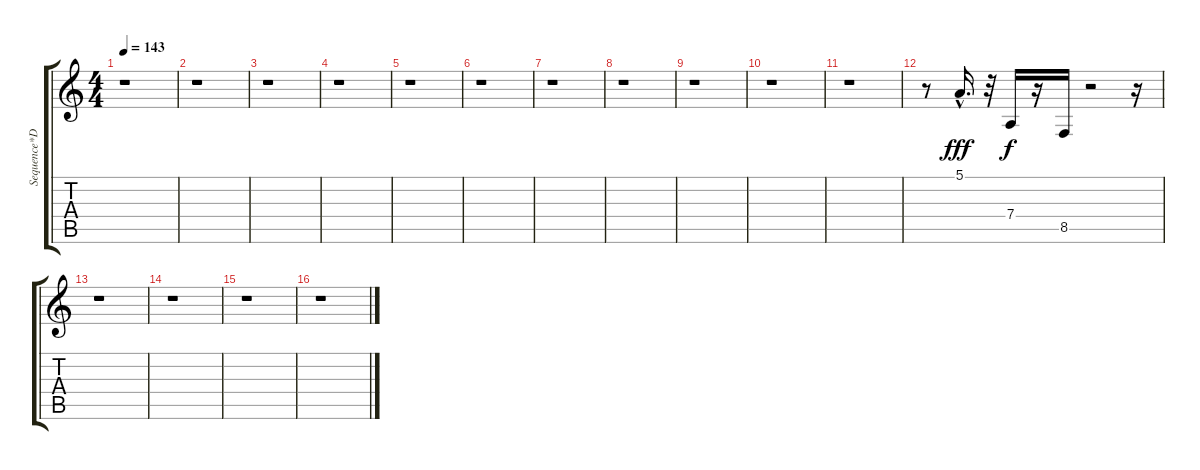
\track ("Sequence*Demixed 16" "Sequence*D") {instrument gunshot}
\staff {score tabs}
\tuning (E4 B3 G3 D3 A2 E2) {hide}
\ts (4 4)
\tempo 143
\clef g2
\ks c
r.1{dy mp} |
r.1 |
r.1 |
r.1 |
r.1 |
r.1 |
r.1 |
r.1 |
r.1 |
r.1 |
r.1 |
r.8 5.1{hac}.16{d dy fff balance 0} r.32 7.4.16{dy f balance 16} r.16 8.5.16{balance 0} r.2 r.16 |
r.1 |
r.1 |
r.1 |
r.1
